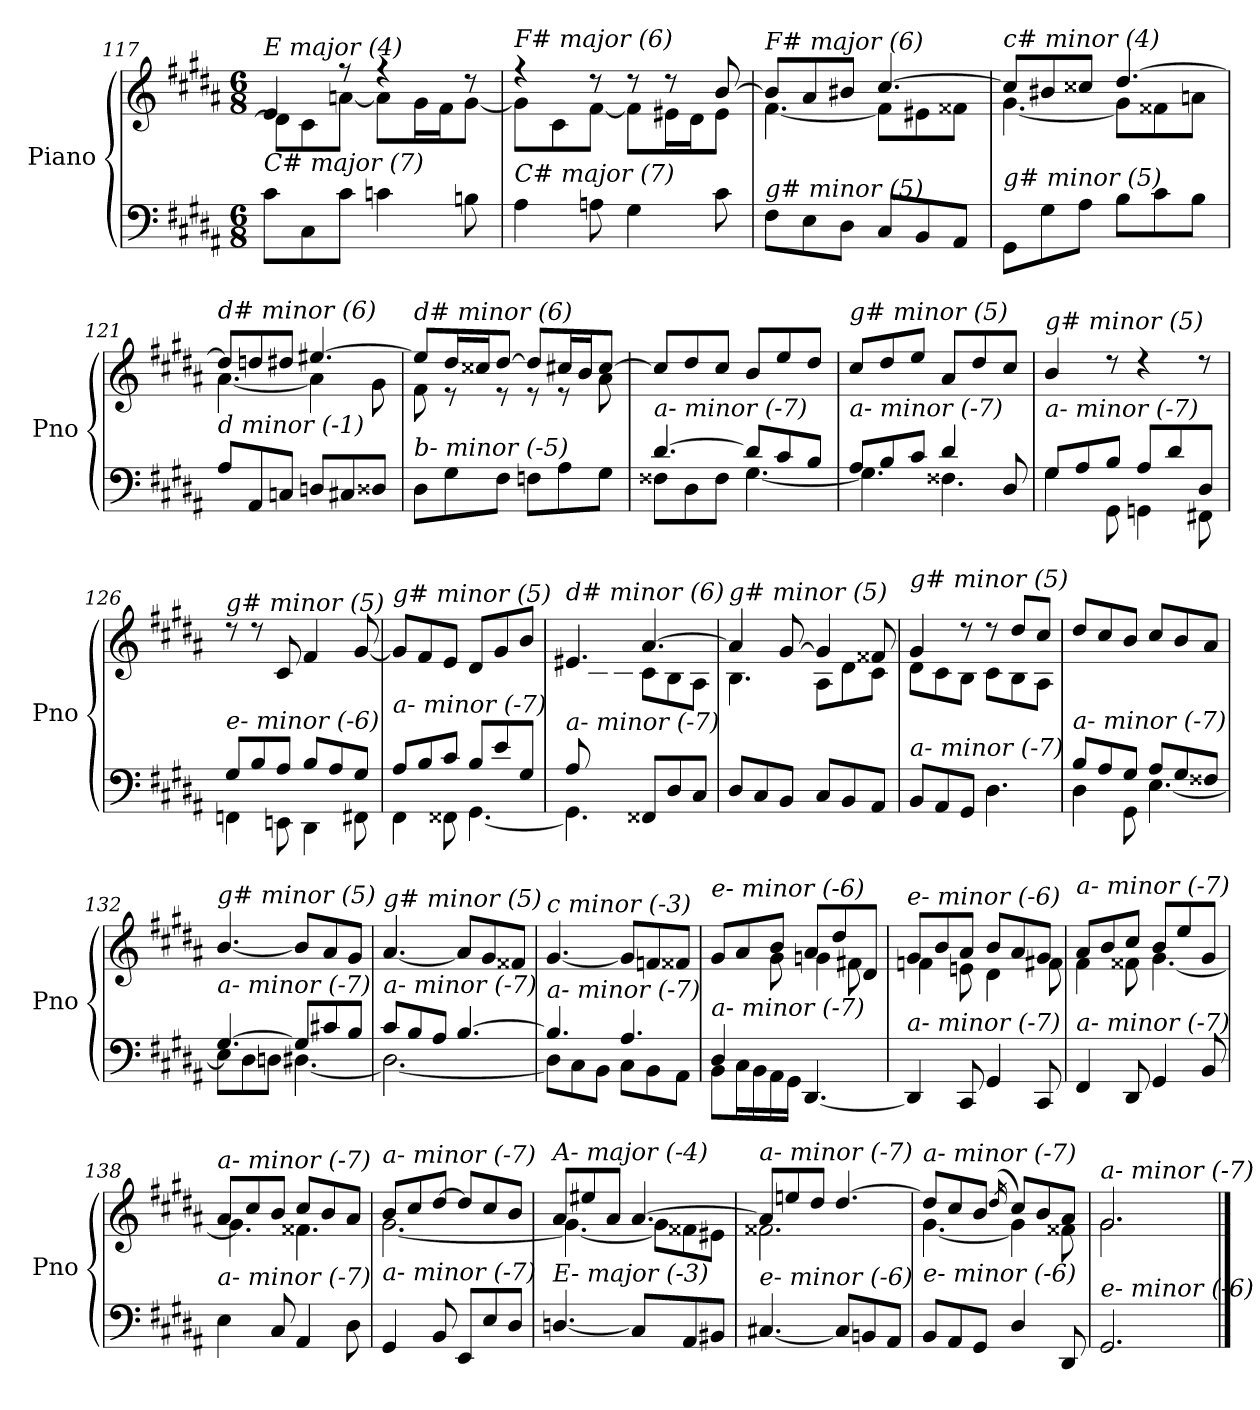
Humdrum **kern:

**kern	**kern
*part1	*part1
*staff2	*staff1
*I"Piano	*
*I'Pno	*
*clefF4	*clefG2
*k[f#c#g#d#a#]	*k[f#c#g#d#a#]
*M6/8	*M6/8
=117	=117
*	*^
!	!LO:TX:i:t=E major (4)	!
!LO:TX:i:t=C# major (7)	!	!
8c#\L	4e/	8d#\L]
8C#\	.	8c#\
8c#\J	8r	[8an\J
4cni\	4r	8a\L]
.	.	16g#\L
.	.	16f#\J
8Bn\	8r	[8g#\J
=118	=118	=118
!	!LO:TX:i:t=F# major (6)	!
!LO:TX:i:t=C# major (7)	!	!
4A#\	4r	8g#\L]
.	.	8c#\
8An\	8r	[8f#\J
4G#\	8r	8f#\L]
.	8r	16e#X\L
.	.	16d#\J
8c#\	[8b/	8e#\J
=119	=119	=119
!	!LO:TX:i:t=F# major (6)	!
!LO:TX:i:t=g# minor (5)	!	!
8F#\L	8b/L]	[4.f#\
8E\	8a#/	.
8D#\J	8b#Xj/J	.
8C#/L	[4.cc#/	8f#\L]
8BB/	.	8e#X\
8AA#/J	.	8f##X\J
=120	=120	=120
!	!LO:TX:i:t=c# minor (4)	!
!LO:TX:i:t=g# minor (5)	!	!
8GG#\L	8cc#/L]	[4.g#\
8G#\	8b#X/	.
8A#\J	8cc##Xj/J	.
8B\L	[4.dd#/	8g#\L]
8c#\	.	8f##X\
8B\J	.	8ani\J
!!LO:PB:g=z	!!
=121	=121	=121
!	!LO:TX:i:t=d# minor (6)	!
!LO:TX:i:t=d minor (-1)	!	!
8A#/L	8dd#/L]	[4.a#\
8AA#/	8ddni/	.
8Cni/J	8dd#/J	.
8Dni/L	[4.ee#X/	4a#\]
8C#i/	.	.
8D##i/J	.	8g#\
=122	=122	=122
!	!LO:TX:i:t=d# minor (6)	!
!LO:TX:i:t=b- minor (-5)	!	!
8D#\L	8ee#/L]	8f#\
8G#\	16dd#/L	8r
.	16cc##Xj/J	.
8F#\J	[8dd#/J	8r
8Fni\L	8dd#/L]	8r
8A#\	16cc#X/L	8r
.	16b/J	.
8G#\J	[8cc#/J	8a#\
=123	=123	=123
*^	*	*
!	!	!LO:TX:i:t=g# minor (5)	!
!LO:TX:i:t=a- minor (-7)	!	!	!
*	*	*v	*v
[4.d#/	8F##X\L	8cc#/L]
.	8D#\	8dd#/
.	8F##\J	8cc#/J
8d#/L]	[4.G#\	8b/L
8c#/	.	8ee/
8B/J	.	8dd#/J
=124	=124	=124
!	!	!LO:TX:i:t=g# minor (5)
!LO:TX:i:t=a- minor (-7)	!	!
8A#/L	4.G#\]	8cc#/L
8B/	.	8dd#/
8c#/J	.	8ee/J
4d#/	4.F##X\	8a#/L
.	.	8dd#/
8D#/	.	8cc#/J
=125	=125	=125
!	!	!LO:TX:i:t=g# minor (5)
!LO:TX:i:t=a- minor (-7)	!	!
8G#/L	4G#\	4b/
8A#/	.	.
8B/J	8GG#\	8rdd
8A#/L	4GGni\	4rdd
8d#/	.	.
8D#/J	8FF#X\	8rdd
!!LO:LB:g=z
=126	=126	=126
!	!	!LO:TX:i:t=g# minor (5)
!LO:TX:i:t=e- minor (-6)	!	!
8G#/L	4FFni\	8rdd
8B/	.	8rdd
8A#/J	8EEn\	8c#/
8B/L	4DD#\	4f#/
8A#/	.	.
8G#/J	8FF#Xi\	[8g#/
=127	=127	=127
!	!	!LO:TX:i:t=g# minor (5)
!LO:TX:i:t=a- minor (-7)	!	!
8A#/L	4FF#\	8g#/L]
8B/	.	8f#/
8c#/J	8FF##X\	8e/J
8B/L	[4.GG#\	8d#/L
8e/	.	8g#/
8G#/J	.	8b/J
=128	=128	=128
*	*	*^
!	!	!LO:TX:i:t=d# minor (6)	!
!LO:TX:i:t=a- minor (-7)	!	!	!
8A#/L	4.GG#\]	4.e#X/	8ryy
2ryy	.	.	8c#\
.	.	.	8B\J
.	8FF##X/L	[4.a#/	8c#\L
.	8D#/	.	8B\
8ryy	8C#/J	.	8A#\J
=129	=129	=129	=129
!	!	!LO:TX:i:t=g# minor (5)	!
!LO:TX:i:t=a- minor (-7)	!	!	!
*v	*v	*	*
8D#/L	4a#/]	4.B\
8C#/	.	.
8BB/J	[8g#/	.
8C#/L	4g#/]	8A#\L
8BB/	.	8d#\
8AA#/J	8f##X/	8c#\J
=130	=130	=130
!	!LO:TX:i:t=g# minor (5)	!
!LO:TX:i:t=a- minor (-7)	!	!
8BB/L	4g#/	8d#\L
8AA#/	.	8c#\
8GG#/J	8r	8B\J
4.D#\	8r	8c#\L
.	8dd#/L	8B\
.	8cc#/J	8A#\J
=131	=131	=131
*^	*	*
!	!	!LO:TX:i:t=g# minor (5)	!
!LO:TX:i:t=a- minor (-7)	!	!	!
*	*	*v	*v
8B/L	4D#\	8dd#/L
8A#/	.	8cc#/
8G#/J	8GG#\	8b/J
8A#/L	[4.E\	8cc#/L
8G#/	.	8b/
8F##X/J	.	8a#/J
!!LO:LB:g=z
=132	=132	=132
!	!	!LO:TX:i:t=g# minor (5)
!LO:TX:i:t=a- minor (-7)	!	!
[4.G#/	8E\L]	[4.b/
.	8D#\	.
.	8Dni\J	.
8G#/L]	[4.D#\	8b/L]
8c#X/	.	8a#/
8B/J	.	8g#/J
=133	=133	=133
!	!	!LO:TX:i:t=g# minor (5)
!LO:TX:i:t=a- minor (-7)	!	!
8c#/L	2.D#\_	[4.a#/
8B/	.	.
8A#/J	.	.
[4.B/	.	8a#/L]
.	.	8g#/
.	.	8f##X/J
=134	=134	=134
!	!	!LO:TX:i:t=c minor (-3)
!LO:TX:i:t=a- minor (-7)	!	!
4.B/]	8D#\L]	[4.g#/
.	8C#\	.
.	8BB\J	.
4.A#/	8C#\L	8g#/L]
.	8BB\	8fni/
.	8AA#\J	8f##X/J
=135	=135	=135
*	*	*^
!	!	!LO:TX:i:t=e- minor (-6)	!
!LO:TX:i:t=a- minor (-7)	!	!	!
4D#/	8BB\L	8g#/L	4ryy
.	16C#\L	8a#/	.
.	16BB\	.	.
2ryy	16AA#\	8b/J	8g#\
.	16GG#\JJ	.	.
.	[4.DD#/	8a#/L	4gni\
.	.	8dd#/	.
.	.	8d#/J	8f#X\
*v	*v	*	*
=136	=136	=136
!	!LO:TX:i:t=e- minor (-6)	!
!LO:TX:i:t=a- minor (-7)	!	!
4DD#/]	8g#/L	4fni\
.	8b/	.
8CC#/	8a#/J	8en\
4GG#/	8b/L	4d#\
.	8a#/	.
8CC#/	8g#/J	8f#Xi\
=137	=137	=137
!	!LO:TX:i:t=a- minor (-7)	!
!LO:TX:i:t=a- minor (-7)	!	!
4FF#/	8a#/L	4f#\
.	8b/	.
8DD#/	8cc#/J	8f##X\
4GG#/	8b/L	[4.g#\
.	8ee/	.
8BB/	8g#/J	.
!!LO:LB:g=z	!!
=138	=138	=138
!	!LO:TX:i:t=a- minor (-7)	!
!LO:TX:i:t=a- minor (-7)	!	!
4E\	8a#/L	4.g#\]
.	8cc#/	.
8C#/	8b/J	.
4AA#/	8cc#/L	4.f##X\
.	8b/	.
8D#\	8a#/J	.
=139	=139	=139
!	!LO:TX:i:t=a- minor (-7)	!
!LO:TX:i:t=a- minor (-7)	!	!
4GG#/	8b/L	[2.g#\
.	8cc#/	.
8BB/	[8dd#/J	.
8EE/L	8dd#/L]	.
8E/	8cc#/	.
8D#/J	8b/J	.
=140	=140	=140
!	!LO:TX:i:t=A- major (-4)	!
!LO:TX:i:t=E- major (-3)	!	!
[4.Dni/	8a#/L	4.g#\_
.	8ee#X/	.
.	8a#/J	.
8C##/L]	[4.a#/	8g#\L]
8AA#/	.	8f##X\
8BB#Xj/J	.	8e#X\J
=141	=141	=141
!	!LO:TX:i:t=a- minor (-7)	!
!LO:TX:i:t=e- minor (-6)	!	!
[4.C#X/	8a#/L]	2.f##X\
.	8een/	.
.	8dd#/J	.
8C#/L]	[4.dd#/	.
8BBn/	.	.
8AA#/J	.	.
=142	=142	=142
!	!LO:TX:i:t=a- minor (-7)	!
!LO:TX:i:t=e- minor (-6)	!	!
8BB/L	8dd#/L]	[4.g#\
8AA#/	8cc#/	.
8GG#/J	8b/J	.
.	(>16qdd#/	.
4D#/	8cc#/L)	4g#\]
.	8b/	.
8DD#/	8a#/J	8f##X\
=143	=143	=143
!	!LO:TX:i:t=a- minor (-7)	!
!LO:TX:i:t=e- minor (-6)	!	!
2.GG#/	2.g#/	2.g#\
*	*v	*v
==	==
*-	*-
